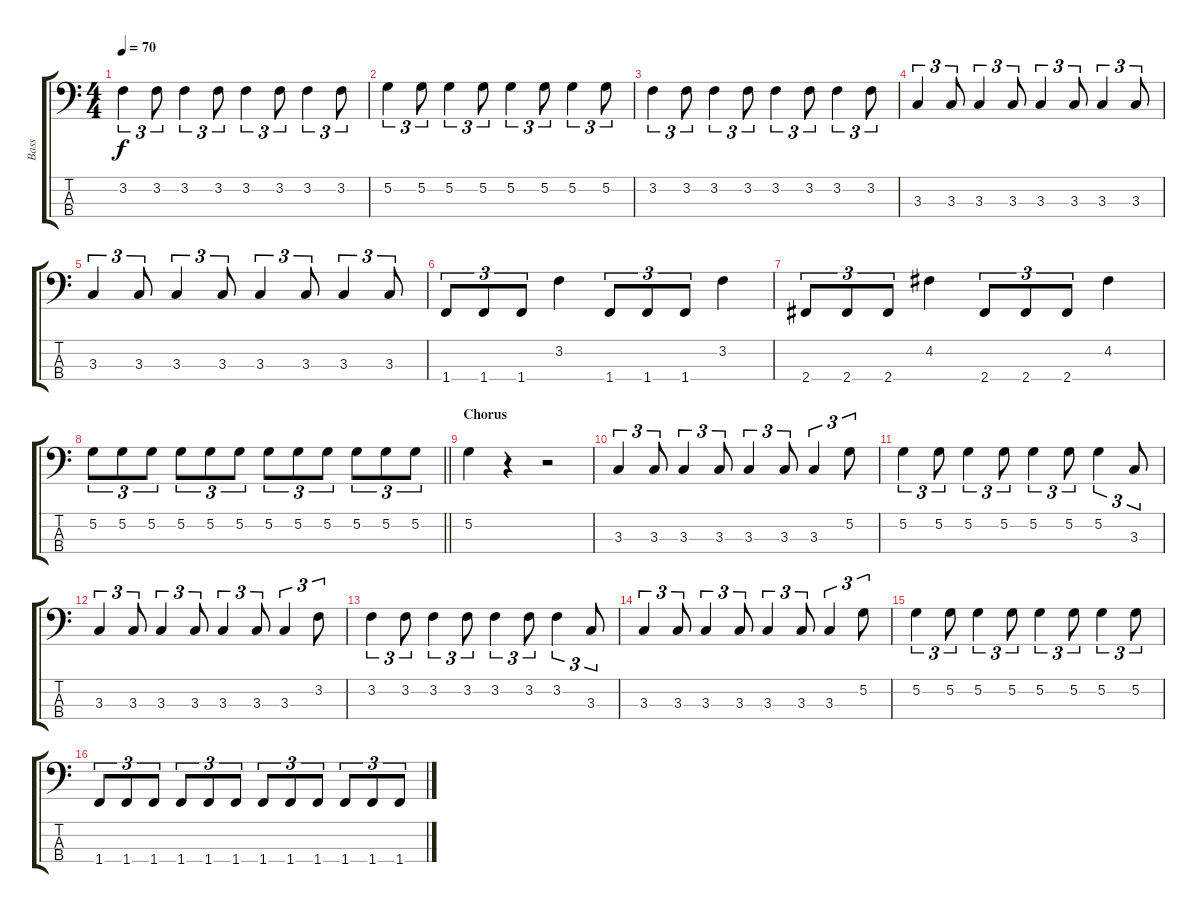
\track ("Bass" "Bass") {instrument electricbassfinger}
\staff {score tabs}
\tuning (G2 D2 A1 E1) {hide}
\ts (4 4)
\tempo 70
\clef f4
\ks c
3.2.4{tu (3 2) dy f} 3.2.8{tu (3 2)} 3.2.4{tu (3 2)} 3.2.8{tu (3 2)} 3.2.4{tu (3 2)} 3.2.8{tu (3 2)} 3.2.4{tu (3 2)} 3.2.8{tu (3 2)} |
5.2.4{tu (3 2)} 5.2.8{tu (3 2)} 5.2.4{tu (3 2)} 5.2.8{tu (3 2)} 5.2.4{tu (3 2)} 5.2.8{tu (3 2)} 5.2.4{tu (3 2)} 5.2.8{tu (3 2)} |
3.2.4{tu (3 2)} 3.2.8{tu (3 2)} 3.2.4{tu (3 2)} 3.2.8{tu (3 2)} 3.2.4{tu (3 2)} 3.2.8{tu (3 2)} 3.2.4{tu (3 2)} 3.2.8{tu (3 2)} |
3.3.4{tu (3 2)} 3.3.8{tu (3 2)} 3.3.4{tu (3 2)} 3.3.8{tu (3 2)} 3.3.4{tu (3 2)} 3.3.8{tu (3 2)} 3.3.4{tu (3 2)} 3.3.8{tu (3 2)} |
3.3.4{tu (3 2)} 3.3.8{tu (3 2)} 3.3.4{tu (3 2)} 3.3.8{tu (3 2)} 3.3.4{tu (3 2)} 3.3.8{tu (3 2)} 3.3.4{tu (3 2)} 3.3.8{tu (3 2)} |
1.4.8{tu (3 2)} 1.4.8{tu (3 2)} 1.4.8{tu (3 2)} 3.2.4 1.4.8{tu (3 2)} 1.4.8{tu (3 2)} 1.4.8{tu (3 2)} 3.2.4 |
2.4.8{tu (3 2)} 2.4.8{tu (3 2)} 2.4.8{tu (3 2)} 4.2.4 2.4.8{tu (3 2)} 2.4.8{tu (3 2)} 2.4.8{tu (3 2)} 4.2.4 |
\barLineRight lightlight
5.2.8{tu (3 2)} 5.2.8{tu (3 2)} 5.2.8{tu (3 2)} 5.2.8{tu (3 2)} 5.2.8{tu (3 2)} 5.2.8{tu (3 2)} 5.2.8{tu (3 2)} 5.2.8{tu (3 2)} 5.2.8{tu (3 2)} 5.2.8{tu (3 2)} 5.2.8{tu (3 2)} 5.2.8{tu (3 2)} |
\section ("" "Chorus")
5.2.4 r.4 r.2 |
3.3.4{tu (3 2)} 3.3.8{tu (3 2)} 3.3.4{tu (3 2)} 3.3.8{tu (3 2)} 3.3.4{tu (3 2)} 3.3.8{tu (3 2)} 3.3.4{tu (3 2)} 5.2.8{tu (3 2)} |
5.2.4{tu (3 2)} 5.2.8{tu (3 2)} 5.2.4{tu (3 2)} 5.2.8{tu (3 2)} 5.2.4{tu (3 2)} 5.2.8{tu (3 2)} 5.2.4{tu (3 2)} 3.3.8{tu (3 2)} |
3.3.4{tu (3 2)} 3.3.8{tu (3 2)} 3.3.4{tu (3 2)} 3.3.8{tu (3 2)} 3.3.4{tu (3 2)} 3.3.8{tu (3 2)} 3.3.4{tu (3 2)} 3.2.8{tu (3 2)} |
3.2.4{tu (3 2)} 3.2.8{tu (3 2)} 3.2.4{tu (3 2)} 3.2.8{tu (3 2)} 3.2.4{tu (3 2)} 3.2.8{tu (3 2)} 3.2.4{tu (3 2)} 3.3.8{tu (3 2)} |
3.3.4{tu (3 2)} 3.3.8{tu (3 2)} 3.3.4{tu (3 2)} 3.3.8{tu (3 2)} 3.3.4{tu (3 2)} 3.3.8{tu (3 2)} 3.3.4{tu (3 2)} 5.2.8{tu (3 2)} |
5.2.4{tu (3 2)} 5.2.8{tu (3 2)} 5.2.4{tu (3 2)} 5.2.8{tu (3 2)} 5.2.4{tu (3 2)} 5.2.8{tu (3 2)} 5.2.4{tu (3 2)} 5.2.8{tu (3 2)} |
1.4.8{tu (3 2)} 1.4.8{tu (3 2)} 1.4.8{tu (3 2)} 1.4.8{tu (3 2)} 1.4.8{tu (3 2)} 1.4.8{tu (3 2)} 1.4.8{tu (3 2)} 1.4.8{tu (3 2)} 1.4.8{tu (3 2)} 1.4.8{tu (3 2)} 1.4.8{tu (3 2)} 1.4.8{tu (3 2)}
